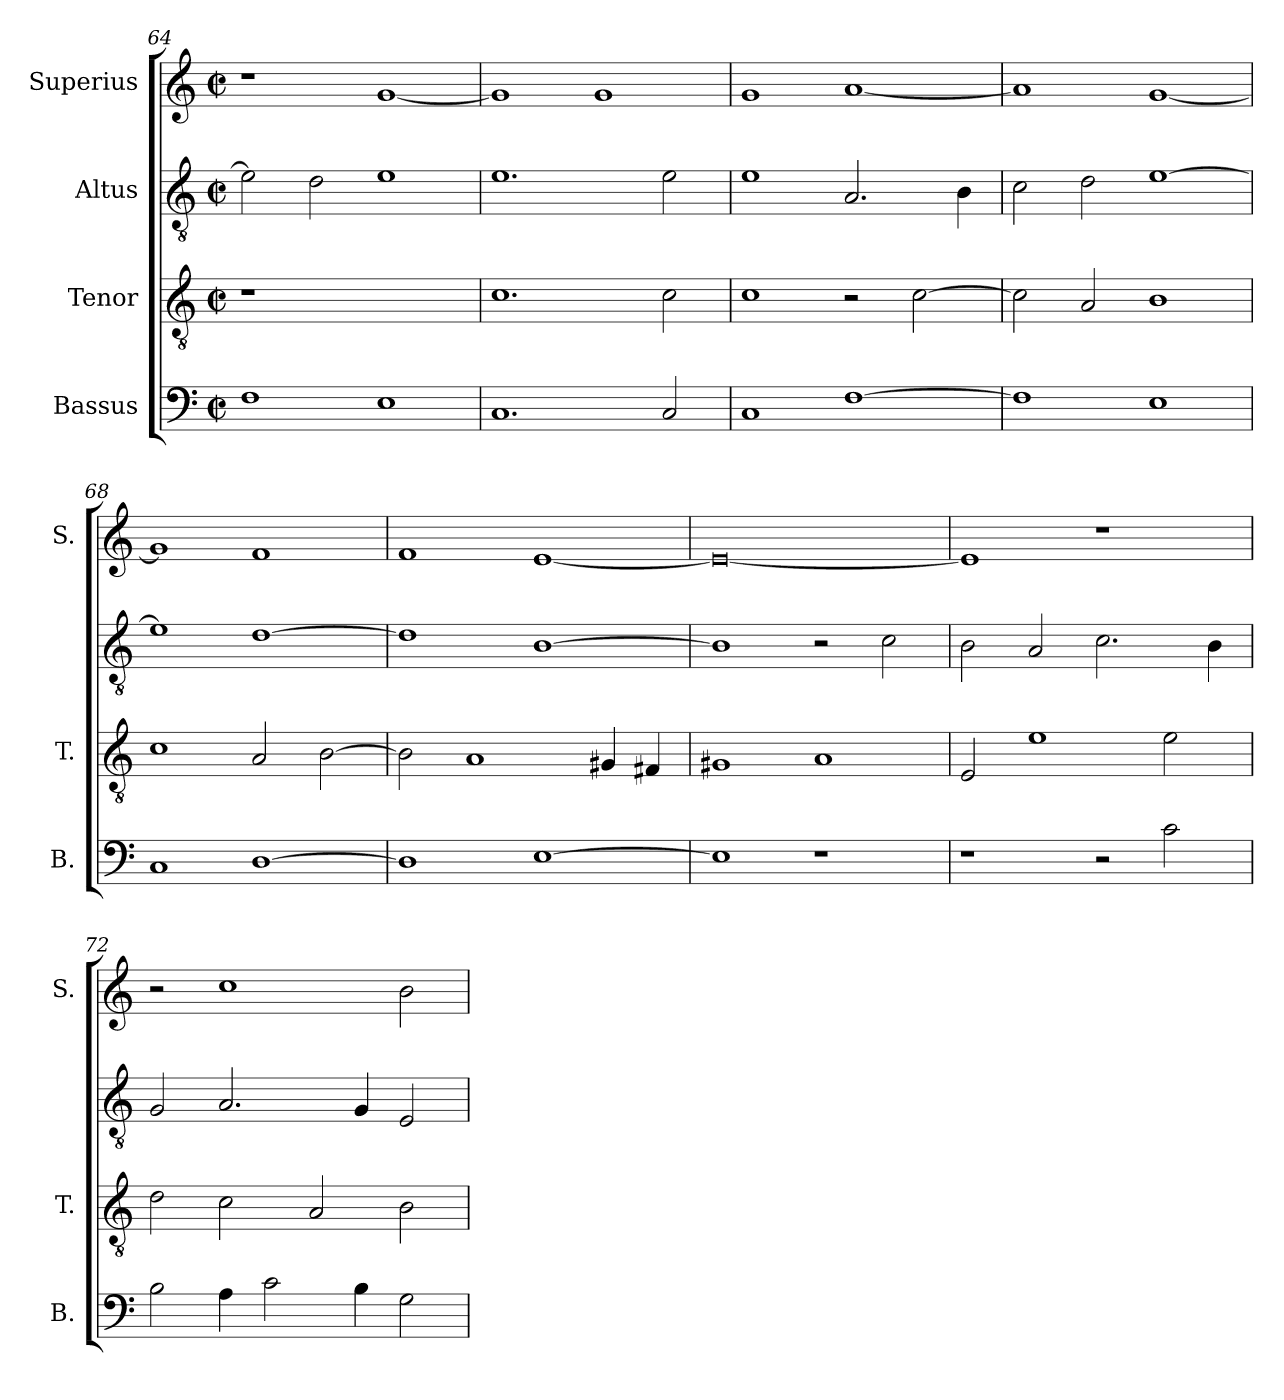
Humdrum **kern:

**kern	**kern	**kern	**kern
*part4	*part3	*part2	*part1
*staff4	*staff3	*staff2	*staff1
*I"Bassus	*I"Tenor	*I"Altus	*I"Superius
*I'B.	*I'T.	*	*I'S.
*clefF4	*clefGv2	*clefGv2	*clefG2
*	*ITrd7c12	*ITrd7c12	*
*k[]	*k[]	*k[]	*k[]
*C:	*C:	*C:	*C:
*M2/2	*M2/2	*M2/2	*M2/2
*met(c|)	*met(c|)	*met(c|)	*met(c|)
=64	=64	=64	=64
!	!LO:N:vis=1	!	!
1Fi	1r	2Ei\]	1r
.	.	2Di\	.
1Ei	1ryy	1Ei	[<1gi
=65	=65	=65	=65
1.Ci	1.Ci	1.Ei	1gi]
.	.	.	1gi
2Ci/	2Ci\	2Ei\	.
=66	=66	=66	=66
1Ci	1Ci	1Ei	1gi
[>1Fi	2r	2.AAi/	[<1ai
.	[>2Ci\	.	.
.	.	4BBi\	.
=67	=67	=67	=67
1Fi]	2Ci\]	2Ci\	1ai]
.	2AAi/	2Di\	.
1Ei	1BBi	[>1Ei	[<1gi
!!LO:PB:g=z
=68	=68	=68	=68
1Ci	1Ci	1Ei]	1gi]
[>1Di	2AAi/	[>1Di	1fi
.	[>2BBi\	.	.
=69	=69	=69	=69
1Di]	2BBi\]	1Di]	1fi
.	1AAi	.	.
[>1Ei	.	[>1BBi	[<1ei
.	4GG#Xi/	.	.
.	4FF#Xi/	.	.
=70	=70	=70	=70
1Ei]	1GG#Xi	1BBi]	0ei_<
1r	1AAi	2r	.
.	.	2Ci\	.
=71	=71	=71	=71
1r	2EEi/	2BBi\	1ei]
.	1Ei	2AAi/	.
2r	.	2.Ci\	1r
2ci\	2Ei\	.	.
.	.	4BBi\	.
=72	=72	=72	=72
2Bi\	2Di\	2GGi/	2r
4Ai\	2Ci\	2.AAi/	1cci
2ci\	.	.	.
.	2AAi/	.	.
4Bi\	.	4GGi/	.
2Gi\	2BBi\	2EEi/	2bi\
=	=	=	=
*-	*-	*-	*-
